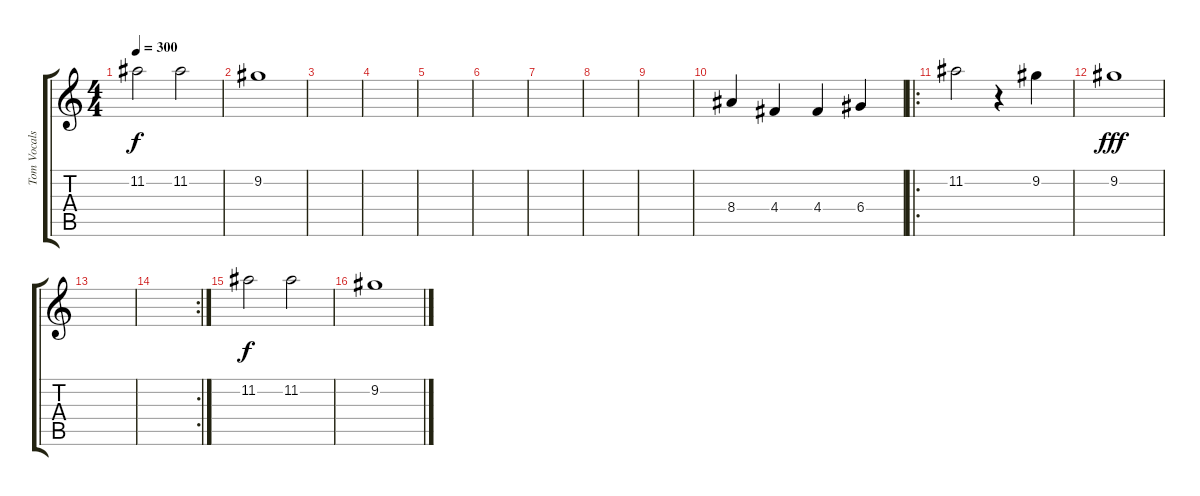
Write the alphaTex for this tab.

\track ("Tom Vocals" "Tom Vocals") {instrument overdrivenguitar}
\staff {score tabs}
\tuning (E4 B3 G3 D3 A2 E2) {hide}
\ts (4 4)
\tempo 300
\clef g2
\ks c
11.2.2{dy f} 11.2.2 |
9.2.1 |
|
|
|
|
|
|
|
8.4.4 4.4.4 4.4.4 6.4.4 |
\ro
11.2.2 r.4 9.2.4 |
9.2.1{dy fff} |
|
\rc 2
|
11.2.2{dy f} 11.2.2 |
9.2.1
